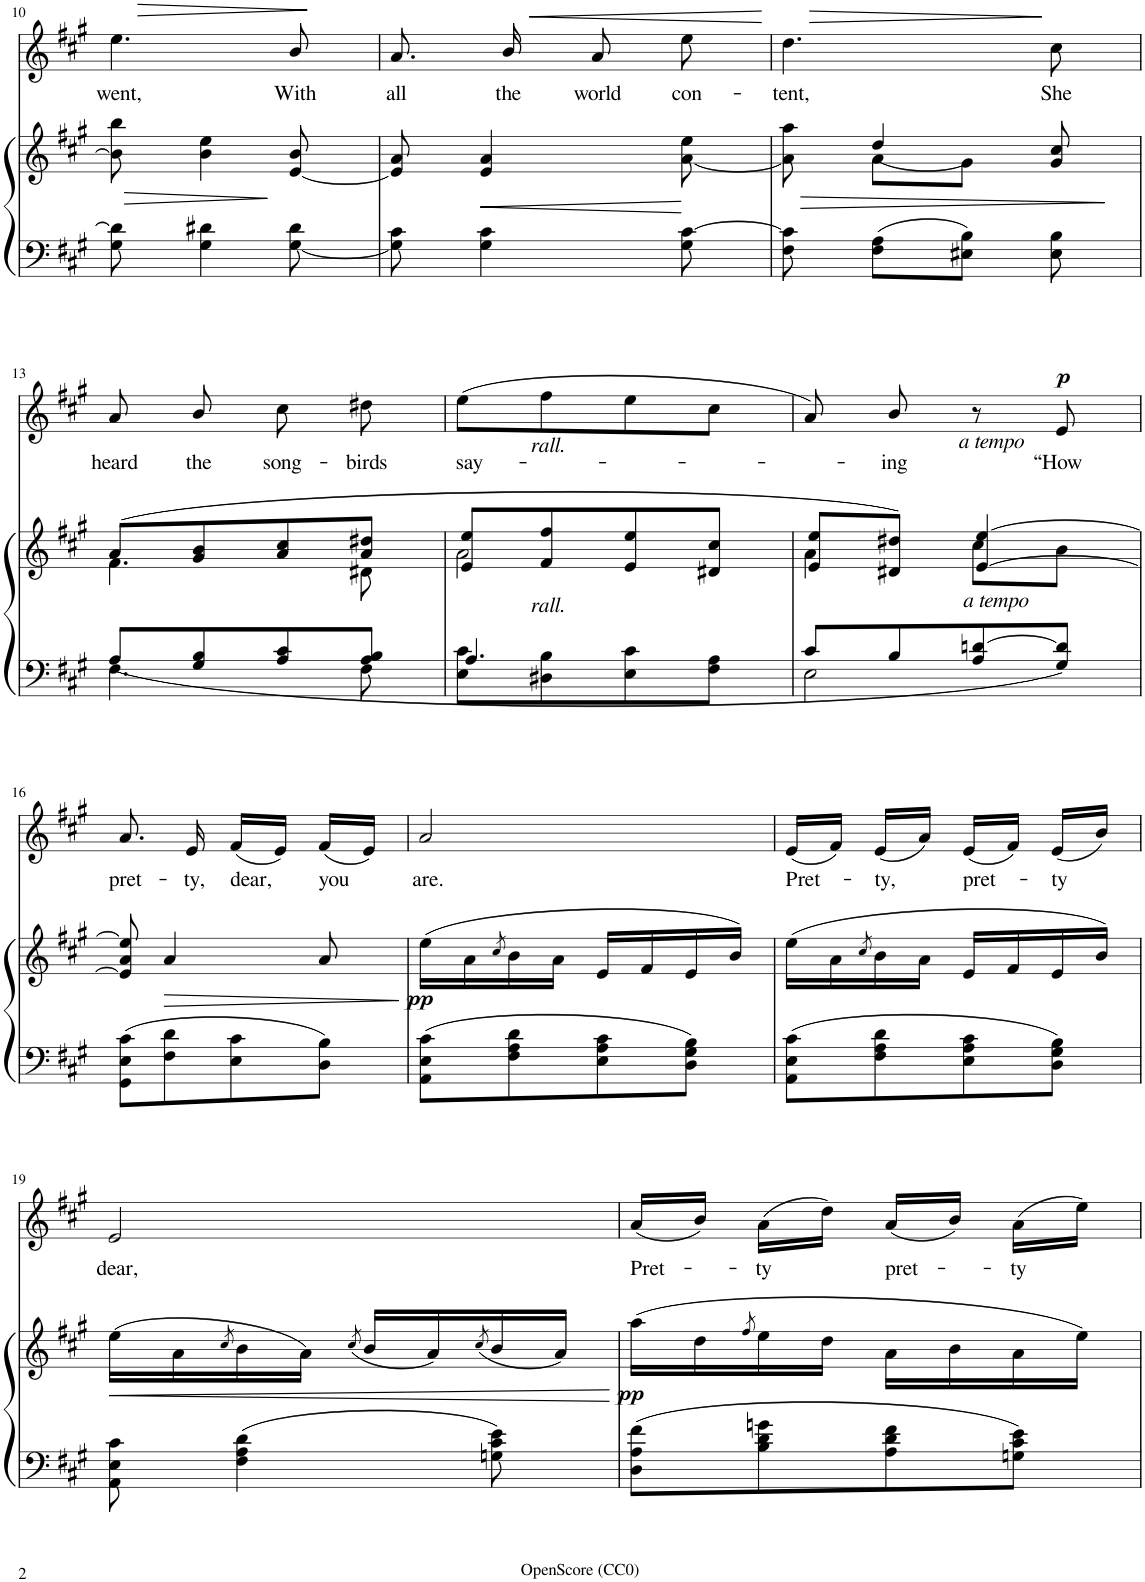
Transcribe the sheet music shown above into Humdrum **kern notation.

**kern	**kern	**dynam	**kern	**text	**dynam
*part2	*part2	*part2	*part1	*part1	*part1
*staff3	*staff2	*staff2/3	*staff1	*staff1	*staff1
*I"Piano	*	*	*I"Voice	*	*
*I'Pno	*	*	*	*	*
!!LO:PB:g=z
*clefF4	*clefG2	*	*clefG2	*	*
*k[f#c#g#]	*k[f#c#g#]	*	*k[f#c#g#]	*	*
*M2/4	*M2/4	*	*M2/4	*	*
=10	=10	=10	=10	=10	=10
!	!	!LO:HP:b	!	!LO:LY:b	!LO:HP:b
8G#\ 8d#\]	8b\] 8bb\	>	4.ee\	went,	>
4G#\ 4d#X\	4b\ 4ee\	.	.	.	.
!	!	!	!	!LO:LY:b	!
[8G#\ 8d#\	[8e/ 8b/	.	8b/	With	]
=11	=11	=11	=11	=11	=11
!	!	!	!	!LO:LY:b	!
8G#\] 8c#\	8e/] 8a/	.	8.a/	all	.
!	!	!LO:HP:b	!	!	!
4G#\ 4c#\	4e/ 4a/	<	.	.	.
!	!	!	!	!LO:LY:b	!LO:HP:b
.	.	.	16b/	the	<
!	!	!	!	!LO:LY:b	!
.	.	.	8a/	world	.
!	!	!	!	!LO:LY:b	!
8G#\ [8c#\	[8a\ 8ee\	]	8ee\	con-	.
.	.	.	.	.	[
=12	=12	=12	=12	=12	=12
!	!	!LO:HP:b	!	!LO:LY:b	!LO:HP:b
*	*^	*	*	*	*
8F#\ 8c#\]	8a\] 8aa\	8ryy	>	4.dd\	-tent,	>
8F#\ 8A\L	4dd/	(8a\L	.	.	.	.
8E#X\ 8B\J	.	8g#\J)	.	.	.	.
!	!	!	!	!	!LO:LY:b	!
8E#\ 8B\	8g#/ 8cc#/	8ryy	.	8cc#\	She	]
*	*v	*v	*	*	*	*
.	.	[	.	.	.
!!LO:LB:g=z
=13	=13	=13	=13	=13	=13
*^	*^	*	*	*	*
!	!	!	!	!	!	!LO:LY:b	!
8A/L	4.F#\	(8a/L	4.f#\	.	8a/	heard	.
!	!	!	!	!	!	!LO:LY:b	!
8G#/ 8B/	.	8g#/ 8b/	.	.	8b/	the	.
!	!	!	!	!	!	!LO:LY:b	!
8A/ 8c#/	.	8a/ 8cc#/	.	.	8cc#\	song-	.
!	!	!	!	!	!	!LO:LY:b	!
8A/ 8B/J	8F#\	8a/ 8dd#X/J	8d#X\	.	8dd#X\	-birds	.
=14	=14	=14	=14	=14	=14	=14	=14
!	!	!	!	!	!	!LO:LY:b	!
4.A/	8E\ 8c#\L	8e/ 8ee/L	2a\	.	(8ee\L	say-	.
!	!	!	!	!	!LO:TX:b:i:t=rall.	!	!
!	!	!LO:TX:b:i:t=rall.	!	!	!	!	!
.	8D#X\ 8B\	8f#/ 8ff#/	.	.	8ff#\	.	.
.	8E\ 8c#\	8e/ 8ee/	.	.	8ee\	.	.
8ryy	8F#\ 8A\J	8d#X/ 8cc#/J	.	.	8cc#\J	.	.
=15	=15	=15	=15	=15	=15	=15	=15
8c#/L	2E\	8e/ 8ee/L	4a\	.	8a/)	.	.
!	!	!	!	!	!	!LO:LY:b	!
8B/	.	8d#X/ 8dd#X/J)	.	.	8b/	ing	.
!	!	!	!	!	!LO:TX:b:i:t=a tempo	!	!
!	!	!LO:TX:b:i:t=a tempo	!	!	!	!	!
8A/ [8dn/	.	[4e/ [4ee/	8cc#\L	.	8r	.	.
!	!	!	!	!	!	!LO:LY:b	!LO:DY:a
8G#/ 8d/]J	.	.	8b\J	.	8e/	“How	p
*v	*v	*	*	*	*	*	*
!!LO:LB:g=z
=16	=16	=16	=16	=16	=16	=16
!	!	!	!	!	!LO:LY:b	!
*	*v	*v	*	*	*	*
8GG#\ 8E\ 8c#\L	8e/] 8a/ 8ee/]	.	8.a/	pret-	.
!	!	!LO:HP:b	!	!	!
8F#\ 8d\	4a/	>	.	.	.
!	!	!	!	!LO:LY:b	!
.	.	.	16e/	-ty,	.
!	!	!	!	!LO:LY:b	!
8E\ 8c#\	.	.	(16f#/LL	dear,	.
.	.	.	16e/JJ)	.	.
!	!	!	!	!LO:LY:b	!
8D\ 8B\J	8a/	.	(16f#/LL	you	.
.	.	.	16e/JJ)	.	.
.	.	]	.	.	.
=17	=17	=17	=17	=17	=17
!	!	!LO:DY:b	!	!LO:LY:b	!
8AA\ 8E\ 8c#\L	(16ee\LL	pp	2a/	are.	.
.	16a\	.	.	.	.
.	8qcc#/	.	.	.	.
8F#\ 8A\ 8d\	16b\	.	.	.	.
.	16a\JJ	.	.	.	.
8E\ 8A\ 8c#\	16e/LL	.	.	.	.
.	16f#/	.	.	.	.
8D\ 8G#\ 8B\J	16e/	.	.	.	.
.	16b/JJ)	.	.	.	.
=18	=18	=18	=18	=18	=18
!	!	!	!	!LO:LY:b	!
8AA\ 8E\ 8c#\L	(16ee\LL	.	(16e/LL	Pret-	.
.	16a\	.	16f#/JJ)	.	.
.	8qcc#/	.	.	.	.
!	!	!	!	!LO:LY:b	!
8F#\ 8A\ 8d\	16b\	.	(16e/LL	-ty,	.
.	16a\JJ	.	16a/JJ)	.	.
!	!	!	!	!LO:LY:b	!
8E\ 8A\ 8c#\	16e/LL	.	(16e/LL	pret-	.
.	16f#/	.	16f#/JJ)	.	.
!	!	!	!	!LO:LY:b	!
8D\ 8G#\ 8B\J	16e/	.	(16e/LL	-ty	.
.	16b/JJ)	.	16b/JJ)	.	.
!!LO:LB:g=z
=19	=19	=19	=19	=19	=19
!	!	!	!	!LO:LY:b	!
8AA\ 8E\ 8c#\	(16ee\LL	.	2e/	dear,	.
.	16a\	.	.	.	.
.	8qcc#/	.	.	.	.
4F#\ 4A\ 4d\	16b\	.	.	.	.
.	16a\JJ)	.	.	.	.
.	(8qcc#/	.	.	.	.
.	16b/LL	.	.	.	.
.	16a/)	.	.	.	.
.	(8qcc#/	.	.	.	.
8Gn\ 8c#\ 8e\	16b/	.	.	.	.
.	16a/JJ)	.	.	.	.
.	.	]	.	.	.
=20	=20	=20	=20	=20	=20
!	!	!LO:DY:b	!	!LO:LY:b	!
8D\ 8A\ 8f#\L	(16aa\LL	pp	(16a/LL	Pret-	.
.	16dd\	.	16b/JJ)	.	.
.	8qff#/	.	.	.	.
!	!	!	!	!LO:LY:b	!
8B\ 8d\ 8gn\	16ee\	.	(16a\LL	-ty	.
.	16dd\JJ	.	16dd\JJ)	.	.
!	!	!	!	!LO:LY:b	!
8A\ 8d\ 8f#\	16a\LL	.	(16a/LL	pret-	.
.	16b\	.	16b/JJ)	.	.
!	!	!	!	!LO:LY:b	!
8Gn\ 8c#\ 8e\J	16a\	.	(16a\LL	-ty	.
.	16ee\JJ)	.	16ee\JJ)	.	.
=	=	=	=	=	=
*-	*-	*-	*-	*-	*-
